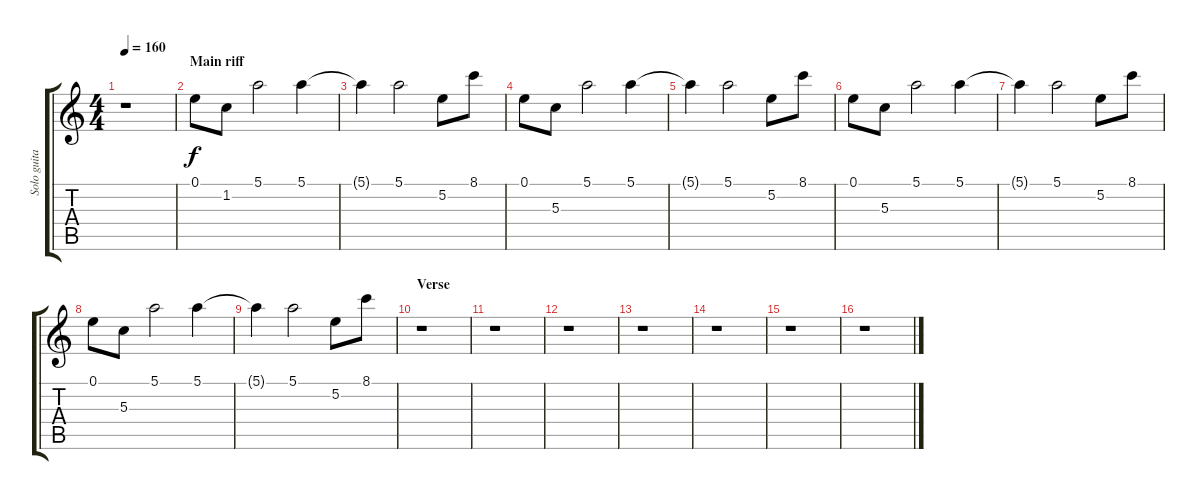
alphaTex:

\track ("Solo guitar # 2" "Solo guita") {instrument distortionguitar}
\staff {score tabs}
\tuning (E4 B3 G3 D3 A2 E2) {hide}
\ts (4 4)
\tempo 160
\clef g2
\ks c
r.1{dy f} |
\section ("" "Main riff")
0.1.8 1.2.8 5.1.2 5.1.4 |
5.1{t}.4 5.1.2 5.2.8 8.1.8 |
0.1.8 5.3.8 5.1.2 5.1.4 |
5.1{t}.4 5.1.2 5.2.8 8.1.8 |
0.1.8 5.3.8 5.1.2 5.1.4 |
5.1{t}.4 5.1.2 5.2.8 8.1.8 |
0.1.8 5.3.8 5.1.2 5.1.4 |
5.1{t}.4 5.1.2 5.2.8 8.1.8 |
\section ("" "Verse")
r.1 |
r.1 |
r.1 |
r.1 |
r.1 |
r.1 |
r.1
